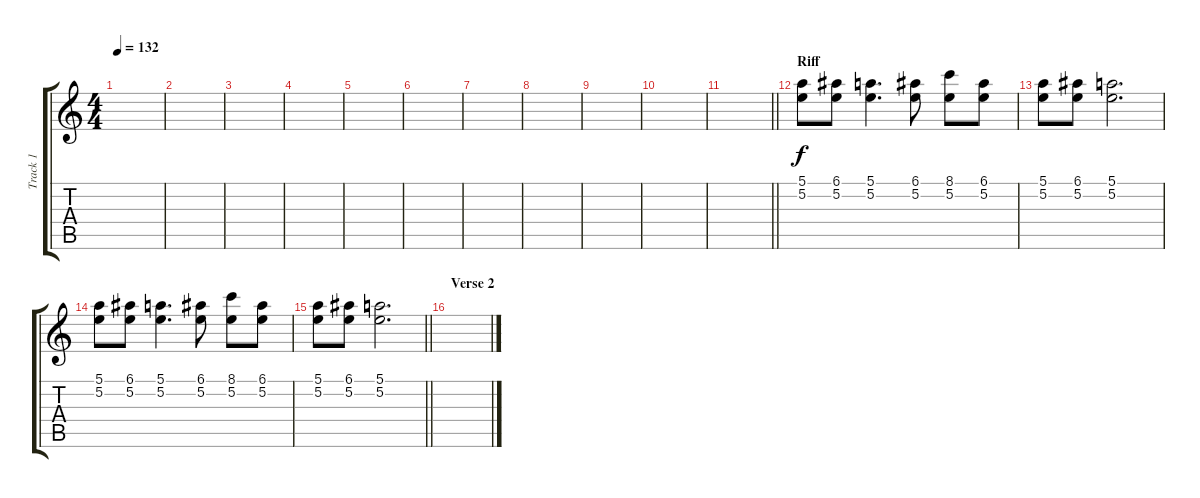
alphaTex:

\track ("Track 1" "Track 1") {instrument overdrivenguitar}
\staff {score tabs}
\tuning (E4 B3 G3 D3 A2 E2) {hide}
\ts (4 4)
\tempo 132
\clef g2
\ks c
|
|
|
|
|
|
|
|
|
|
\barLineRight lightlight
|
\section ("" "Riff")
(5.1 5.2).8 (6.1 5.2).8 (5.1 5.2).4{d} (6.1 5.2).8 (8.1 5.2).8 (6.1 5.2).8 |
(5.1 5.2).8 (6.1 5.2).8 (5.1 5.2).2{d} |
(5.1 5.2).8 (6.1 5.2).8 (5.1 5.2).4{d} (6.1 5.2).8 (8.1 5.2).8 (6.1 5.2).8 |
\barLineRight lightlight
(5.1 5.2).8 (6.1 5.2).8 (5.1 5.2).2{d} |
\section ("" "Verse 2")
